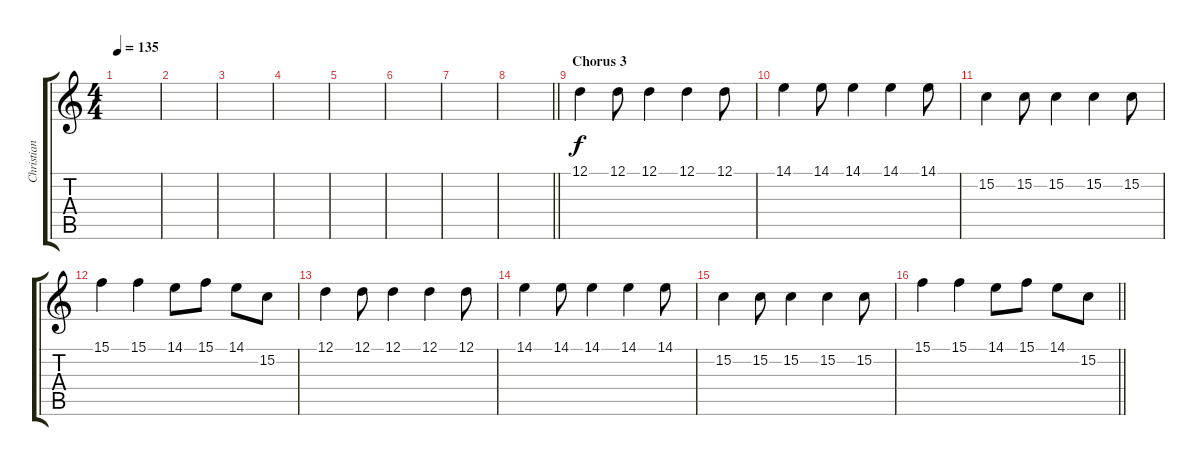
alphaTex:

\track ("Christian Lorenz" "Christian ") {instrument lead1square}
\staff {score tabs}
\tuning (D4 A3 F3 C3 G2 C2) {hide}
\ts (4 4)
\tempo 135
\clef g2
\ks c
|
|
|
|
|
|
|
\barLineRight lightlight
|
\section ("" "Chorus 3")
12.1.4 12.1.8 12.1.4 12.1.4 12.1.8 |
14.1.4 14.1.8 14.1.4 14.1.4 14.1.8 |
15.2.4 15.2.8 15.2.4 15.2.4 15.2.8 |
15.1.4 15.1.4 14.1.8 15.1.8 14.1.8 15.2.8 |
12.1.4 12.1.8 12.1.4 12.1.4 12.1.8 |
14.1.4 14.1.8 14.1.4 14.1.4 14.1.8 |
15.2.4 15.2.8 15.2.4 15.2.4 15.2.8 |
\barLineRight lightlight
15.1.4 15.1.4 14.1.8 15.1.8 14.1.8 15.2.8
